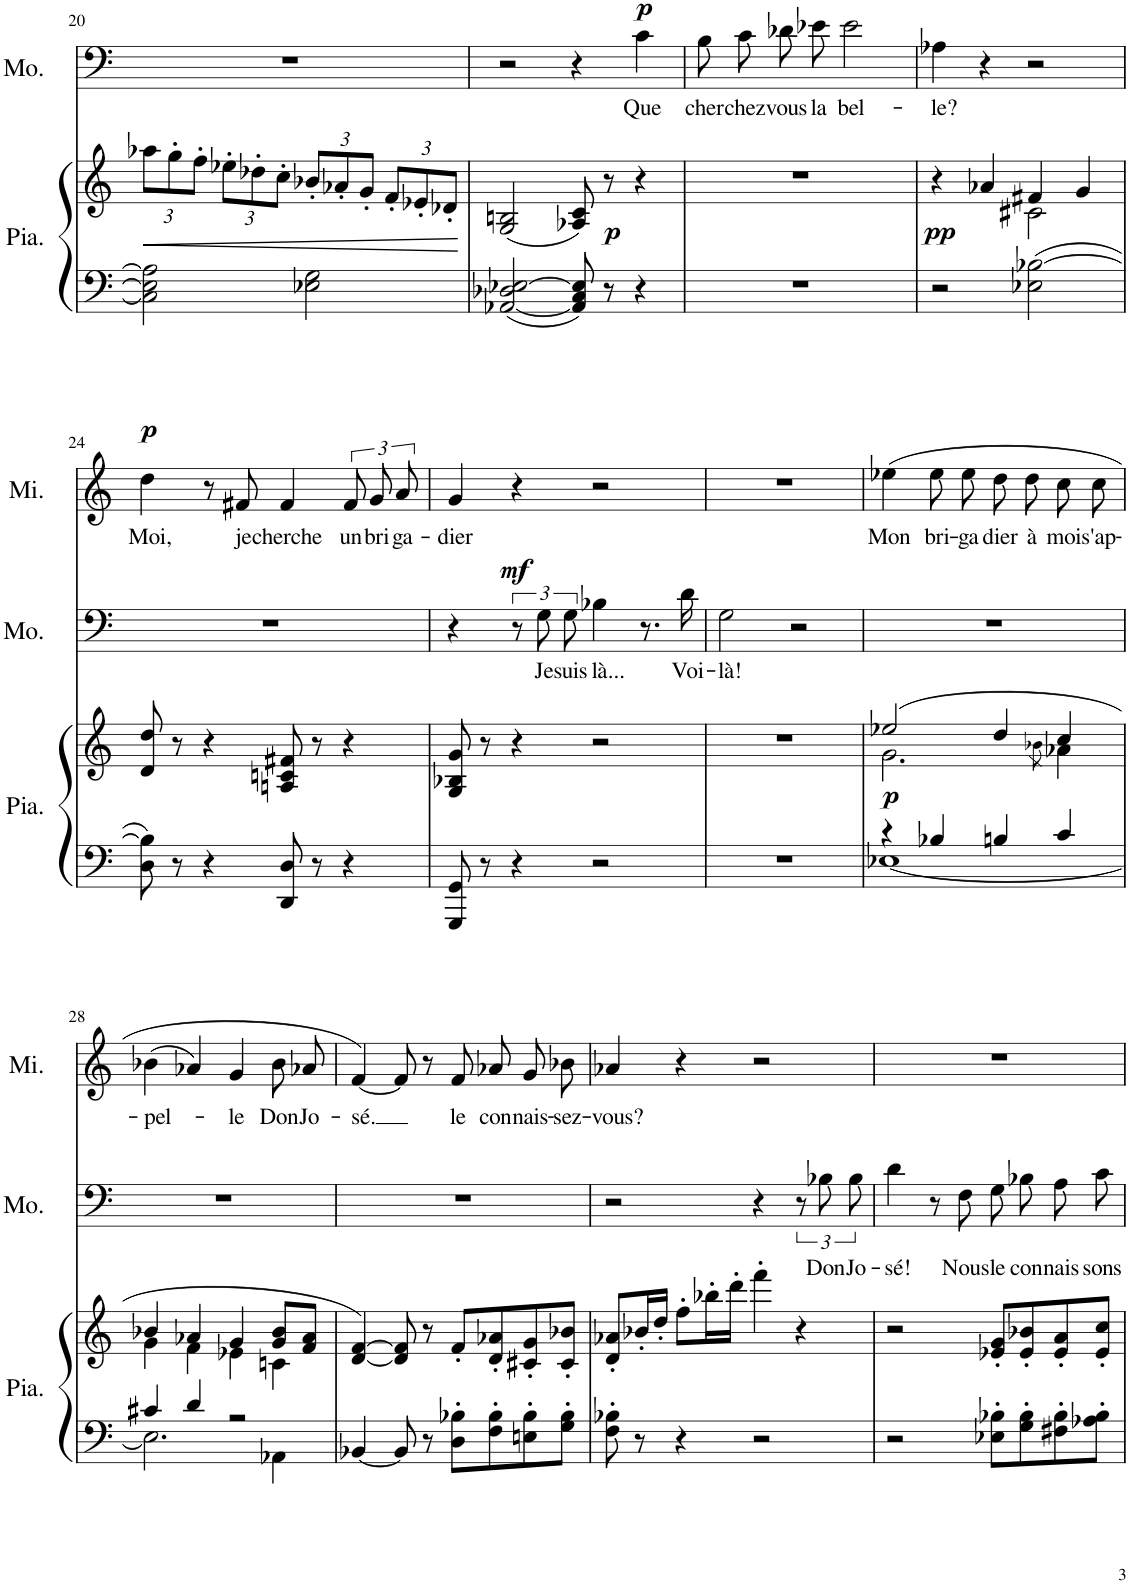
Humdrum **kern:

**kern	**kern	**dynam	**kern	**text	**dynam	**kern	**text	**dynam
*part3	*part3	*part3	*part2	*part2	*part2	*part1	*part1	*part1
*staff4	*staff3	*staff3/4	*staff2	*staff2	*staff2	*staff1	*staff1	*staff1
*I"Piano	*	*	*I"Morales	*	*	*I"Micaela	*	*
*I'Pia.	*	*	*I'Mo.	*	*	*I'Mi.	*	*
!!LO:PB:g=z
*clefF4	*clefG2	*	*clefF4	*	*	*clefG2	*	*
*k[]	*k[]	*	*k[]	*	*	*k[]	*	*
*M4/4	*M4/4	*	*M4/4	*	*	*M4/4	*	*
*	*Xbrackettup	*	*	*	*	*	*	*
=20	=20	=20	=20	=20	=20	=20	=20	=20
!	!	!LO:HP:b	!	!	!	!	!	!
2C\] 2E-\] 2A-\]	12aa-X\L	<	1r	.	.	1r	.	.
.	12gg'\	.	.	.	.	.	.	.
.	12ff'\J	.	.	.	.	.	.	.
.	12ee-X'\L	.	.	.	.	.	.	.
.	12dd-X'\	.	.	.	.	.	.	.
.	12cc'\J	.	.	.	.	.	.	.
2E-X\ 2G\	12b-X'/L	.	.	.	.	.	.	.
.	12a-X'/	.	.	.	.	.	.	.
.	12g'/J	.	.	.	.	.	.	.
.	12f'/L	.	.	.	.	.	.	.
.	12e-X'/	.	.	.	.	.	.	.
.	12d-X'/J	.	.	.	.	.	.	.
.	.	[	.	.	.	.	.	.
=21	=21	=21	=21	=21	=21	=21	=21	=21
[2AA-X/ 2D-X/ [2E-X/	(2G/ 2Bn/	.	2r	.	.	1r	.	.
8AA-/] 8C/ 8E-/]	8A-X/ 8c/)	.	4r	.	.	.	.	.
!	!	!LO:DY:a=2	!	!	!	!	!	!
8r	8r	p	.	.	.	.	.	.
!	!	!	!	!LO:LY:b	!LO:DY:a	!	!	!
4r	4r	.	4c\	Que	p	.	.	.
=22	=22	=22	=22	=22	=22	=22	=22	=22
!	!	!	!	!LO:LY:b	!	!	!	!
1r	1r	.	8B\L	cher-	.	1r	.	.
!	!	!	!	!LO:LY:b	!	!	!	!
.	.	.	8c\J	-chez	.	.	.	.
!	!	!	!	!LO:LY:b	!	!	!	!
.	.	.	8d-X\L	vous	.	.	.	.
!	!	!	!	!LO:LY:b	!	!	!	!
.	.	.	8e-X\J	la	.	.	.	.
!	!	!	!	!LO:LY:b	!	!	!	!
.	.	.	2e-\	bel-	.	.	.	.
=23	=23	=23	=23	=23	=23	=23	=23	=23
*	*^	*	*	*	*	*	*	*
!	!	!	!LO:DY:b	!	!LO:LY:b	!	!	!	!
2r	4r	2ryy	pp	4A-X\	-le?	.	1r	.	.
.	4a-X/	.	.	4r	.	.	.	.	.
2E-X\ [2B-X\	4f#X/	2c#X\	.	2r	.	.	.	.	.
.	4g/	.	.	.	.	.	.	.	.
*	*v	*v	*	*	*	*	*	*	*
!!LO:LB:g=z
=24	=24	=24	=24	=24	=24	=24	=24	=24
!	!	!	!	!	!	!	!LO:LY:b	!LO:DY:a
8D\ 8B-\]	8d/ 8dd/	.	1r	.	.	4dd\	Moi,	p
8r	8r	.	.	.	.	.	.	.
4r	4r	.	.	.	.	8r	.	.
!	!	!	!	!	!	!	!LO:LY:b	!
.	.	.	.	.	.	8f#X/	je	.
!	!	!	!	!	!	!	!LO:LY:b	!
8DD/ 8D/	8An/ 8cn/ 8f#X/	.	.	.	.	4f#/	cherche	.
8r	8r	.	.	.	.	.	.	.
!	!	!	!	!	!	!	!LO:LY:b	!
4r	4r	.	.	.	.	12f#/L	un	.
!	!	!	!	!	!	!	!LO:LY:b	!
.	.	.	.	.	.	12g/	bri-	.
!	!	!	!	!	!	!	!LO:LY:b	!
.	.	.	.	.	.	12a/J	-ga-	.
=25	=25	=25	=25	=25	=25	=25	=25	=25
!	!	!	!	!	!	!	!LO:LY:b	!
8GGG/ 8GG/	8G/ 8B-X/ 8g/	.	4r	.	.	4g/	-dier	.
8r	8r	.	.	.	.	.	.	.
!	!	!	!	!	!LO:DY:a	!	!	!
4r	4r	.	12r	.	mf	4r	.	.
!	!	!	!	!LO:LY:b	!	!	!	!
.	.	.	12G\L	Je	.	.	.	.
!	!	!	!	!LO:LY:b	!	!	!	!
.	.	.	12G\J	suis	.	.	.	.
!	!	!	!	!LO:LY:b	!	!	!	!
2r	2r	.	4B-X\	là...	.	2r	.	.
.	.	.	8.r	.	.	.	.	.
!	!	!	!	!LO:LY:b	!	!	!	!
.	.	.	16d\	Voi-	.	.	.	.
=26	=26	=26	=26	=26	=26	=26	=26	=26
!	!	!	!	!LO:LY:b	!	!	!	!
1r	1r	.	2G\	-là!	.	1r	.	.
.	.	.	2r	.	.	.	.	.
=27	=27	=27	=27	=27	=27	=27	=27	=27
*^	*^	*	*	*	*	*	*	*
!	!	!	!	!LO:DY:b	!	!	!	!	!LO:LY:b	!
4r	[1E-X	(2ee-X/	2.g\	p	1r	.	.	(4ee-X\	Mon	.
!	!	!	!	!	!	!	!	!	!LO:LY:b	!
4B-X/	.	.	.	.	.	.	.	8ee-\L	bri-	.
!	!	!	!	!	!	!	!	!	!LO:LY:b	!
.	.	.	.	.	.	.	.	8ee-\J	-ga-	.
!	!	!	!	!	!	!	!	!	!LO:LY:b	!
4Bn/	.	4dd/	.	.	.	.	.	8dd\L	-dier	.
!	!	!	!	!	!	!	!	!	!LO:LY:b	!
.	.	.	.	.	.	.	.	8dd\J	à	.
.	.	.	8qb-X\	.	.	.	.	.	.	.
!	!	!	!	!	!	!	!	!	!LO:LY:b	!
4c/	.	4cc/	4a-X\	.	.	.	.	8cc\L	moi	.
!	!	!	!	!	!	!	!	!	!LO:LY:b	!
.	.	.	.	.	.	.	.	8cc\J	s'ap-	.
!!LO:LB:g=z
=28	=28	=28	=28	=28	=28	=28	=28	=28	=28	=28
!	!	!	!	!	!	!	!	!	!LO:LY:b	!
4c#X/	2.E-\]	4b-X/	4g\	.	1r	.	.	(4b-X\	-pel-	.
4d/	.	4a-X/	4f\	.	.	.	.	4a-X/)	.	.
!	!	!	!	!	!	!	!	!	!LO:LY:b	!
2r	.	4g/	4e-X\	.	.	.	.	4g/	-le	.
!	!	!	!	!	!	!	!	!	!LO:LY:b	!
.	4AA-X\	8g/ 8b-/L	4cn\	.	.	.	.	8b-/L	Don	.
!	!	!	!	!	!	!	!	!	!LO:LY:b	!
.	.	8f/ 8a-/J	.	.	.	.	.	8a-X/J	Jo-	.
*v	*v	*	*	*	*	*	*	*	*	*
*	*v	*v	*	*	*	*	*	*	*
=29	=29	=29	=29	=29	=29	=29	=29	=29
!	!	!	!	!	!	!	!LO:LY:b	!
[4BB-X/	[4d/ [4f/)	.	1r	.	.	[4f/)	-sé.	.
8BB-/]	8d/] 8f/]	.	.	.	.	8f/]	.	.
8r	8r	.	.	.	.	8r	.	.
!	!	!	!	!	!	!	!LO:LY:b	!
8D\' 8B-X\'L	8f'/L	.	.	.	.	8f/L	le	.
!	!	!	!	!	!	!	!LO:LY:b	!
8F\' 8B-\'	8d/' 8a-X/'	.	.	.	.	8a-X/J	con-	.
!	!	!	!	!	!	!	!LO:LY:b	!
8En\' 8B-\'	8c#X/' 8g/'	.	.	.	.	8g/L	-nais-	.
!	!	!	!	!	!	!	!LO:LY:b	!
8G\' 8B-\'J	8c#/' 8b-X/'J	.	.	.	.	8b-X/J	-sez-	.
=30	=30	=30	=30	=30	=30	=30	=30	=30
!	!	!	!	!	!	!	!LO:LY:b	!
8F\' 8B-X\'	8d/' 8a-X/'L	.	2r	.	.	4a-X/	-vous?	.
8r	16b-X'/L	.	.	.	.	.	.	.
.	16dd'/JJ	.	.	.	.	.	.	.
4r	8ff'\L	.	.	.	.	4r	.	.
.	16bb-X'\L	.	.	.	.	.	.	.
.	16ddd'\JJ	.	.	.	.	.	.	.
2r	4fff'\	.	4r	.	.	2r	.	.
.	4r	.	12r	.	.	.	.	.
!	!	!	!	!LO:LY:b	!	!	!	!
.	.	.	12B-X\L	Don	.	.	.	.
!	!	!	!	!LO:LY:b	!	!	!	!
.	.	.	12B-\J	Jo-	.	.	.	.
=31	=31	=31	=31	=31	=31	=31	=31	=31
!	!	!	!	!LO:LY:b	!	!	!	!
2r	2r	.	4d\	-sé!	.	1r	.	.
.	.	.	8r	.	.	.	.	.
!	!	!	!	!LO:LY:b	!	!	!	!
.	.	.	8F\	Nous	.	.	.	.
!	!	!	!	!LO:LY:b	!	!	!	!
8E-X\' 8B-X\'L	8e-X/' 8g/'L	.	8G\L	le	.	.	.	.
!	!	!	!	!LO:LY:b	!	!	!	!
8G\' 8B-\'	8e-/' 8b-X/'	.	8B-X\J	con-	.	.	.	.
!	!	!	!	!LO:LY:b	!	!	!	!
8F#X\' 8B-\'	8e-/' 8a/'	.	8A\L	-nais-	.	.	.	.
!	!	!	!	!LO:LY:b	!	!	!	!
8A-X\' 8B-\'J	8e-/' 8cc/'J	.	8c\J	-sons	.	.	.	.
=	=	=	=	=	=	=	=	=
*-	*-	*-	*-	*-	*-	*-	*-	*-
